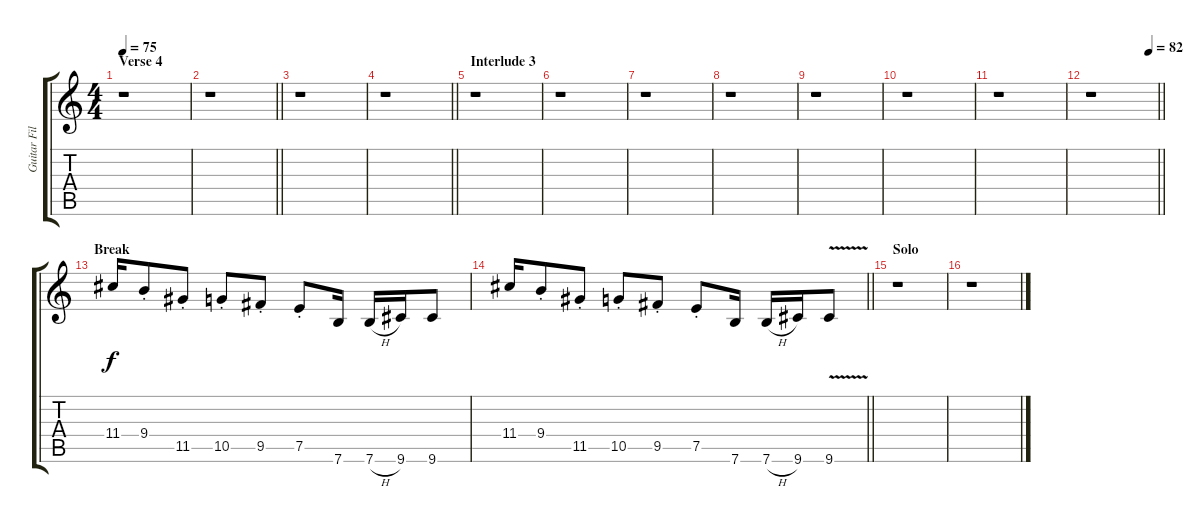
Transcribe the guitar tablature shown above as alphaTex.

\track ("Guitar Fills" "Guitar Fil") {instrument distortionguitar}
\staff {score tabs}
\tuning (E4 B3 G3 D3 A2 E2) {hide}
\ts (4 4)
\section ("" "Verse 4")
\tempo 75
\clef g2
\ks c
r.1{dy f} |
\barLineRight lightlight
r.1 |
r.1 |
\barLineRight lightlight
r.1 |
\section ("" "Interlude 3")
r.1 |
r.1 |
r.1 |
r.1 |
r.1 |
r.1 |
r.1 |
\tempo (82 0.875)
\barLineRight lightlight
r.1 |
\section ("" "Break")
11.4.16{balance 3} 9.4{st}.8 11.5{st}.8 10.5{st}.8 9.5{st}.8 7.5{st}.8 7.6.16 7.6{h}.16 9.6.16 9.6.8 |
\barLineRight lightlight
11.4.16 9.4{st}.8 11.5{st}.8 10.5{st}.8 9.5{st}.8 7.5{st}.8 7.6.16 7.6{h}.16 9.6.16 9.6{v}.8 |
\section ("" "Solo")
r.1 |
r.1
